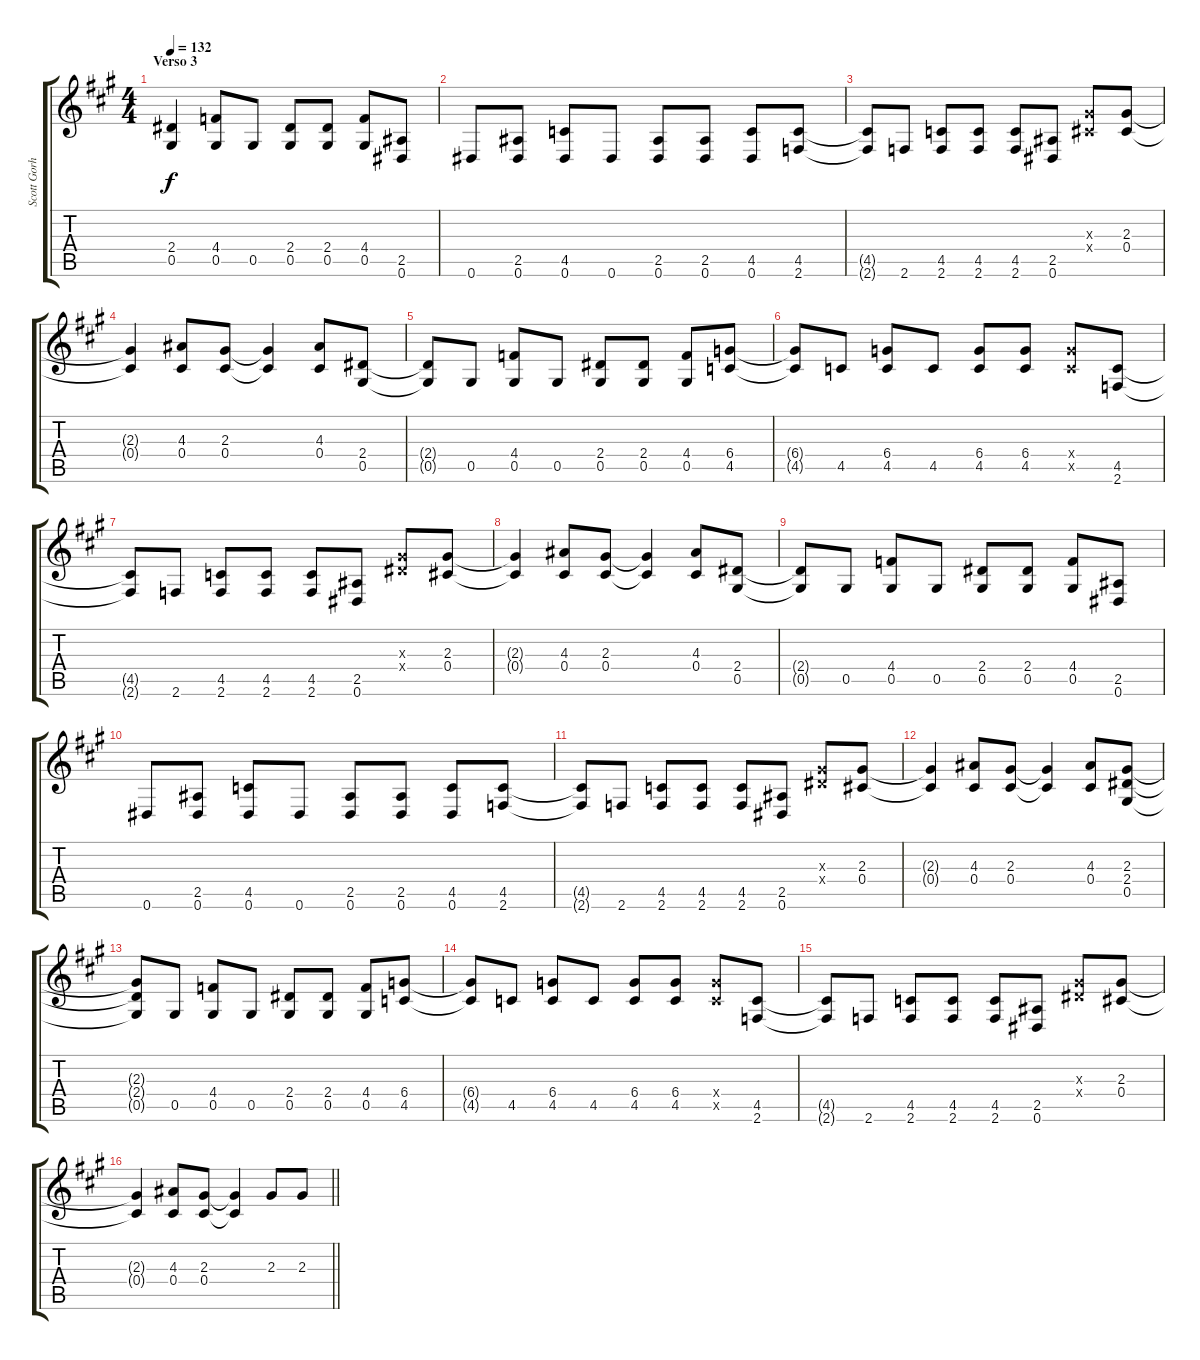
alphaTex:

\track ("Scott Gorham" "Scott Gorh") {instrument distortionguitar}
\staff {score tabs}
\tuning (Eb4 Bb3 Gb3 Db3 Ab2 Eb2) {hide}
\ts (4 4)
\section ("" "Verso 3")
\tempo 132
\clef g2
\ks a
(2.4 0.5).4{dy f} (4.4 0.5).8 0.5.8 (2.4 0.5).8 (2.4 0.5).8 (4.4 0.5).8 (2.5 0.6).8 |
0.6.8 (2.5 0.6).8 (4.5 0.6).8 0.6.8 (2.5 0.6).8 (2.5 0.6).8 (4.5 0.6).8 (4.5 2.6).8 |
(4.5{t} 2.6{t}).8 2.6.8 (4.5 2.6).8 (4.5 2.6).8 (4.5 2.6).8 (2.5 0.6).8 (2.3{x} 0.4{x}).8 (2.3 0.4).8 |
(2.3{t} 0.4{t}).4 (4.3 0.4).8 (2.3 0.4).8 (2.3{t} 0.4{t}).4 (4.3 0.4).8 (2.4 0.5).8 |
(2.4{t} 0.5{t}).8 0.5.8 (4.4 0.5).8 0.5.8 (2.4 0.5).8 (2.4 0.5).8 (4.4 0.5).8 (6.4 4.5).8 |
(6.4{t} 4.5{t}).8 4.5.8 (6.4 4.5).8 4.5.8 (6.4 4.5).8 (6.4 4.5).8 (6.4{x} 4.5{x}).8 (4.5 2.6).8 |
(4.5{t} 2.6{t}).8 2.6.8 (4.5 2.6).8 (4.5 2.6).8 (4.5 2.6).8 (2.5 0.6).8 (2.3{x} 2.4{x}).8 (2.3 0.4).8 |
(2.3{t} 0.4{t}).4 (4.3 0.4).8 (2.3 0.4).8 (2.3{t} 0.4{t}).4 (4.3 0.4).8 (2.4 0.5).8 |
(2.4{t} 0.5{t}).8 0.5.8 (4.4 0.5).8 0.5.8 (2.4 0.5).8 (2.4 0.5).8 (4.4 0.5).8 (2.5 0.6).8 |
0.6.8 (2.5 0.6).8 (4.5 0.6).8 0.6.8 (2.5 0.6).8 (2.5 0.6).8 (4.5 0.6).8 (4.5 2.6).8 |
(4.5{t} 2.6{t}).8 2.6.8 (4.5 2.6).8 (4.5 2.6).8 (4.5 2.6).8 (2.5 0.6).8 (2.3{x} 2.4{x}).8 (2.3 0.4).8 |
(2.3{t} 0.4{t}).4 (4.3 0.4).8 (2.3 0.4).8 (2.3{t} 0.4{t}).4 (4.3 0.4).8 (2.3 2.4 0.5).8 |
(2.3{t} 2.4{t} 0.5{t}).8 0.5.8 (4.4 0.5).8 0.5.8 (2.4 0.5).8 (2.4 0.5).8 (4.4 0.5).8 (6.4 4.5).8 |
(6.4{t} 4.5{t}).8 4.5.8 (6.4 4.5).8 4.5.8 (6.4 4.5).8 (6.4 4.5).8 (6.4{x} 4.5{x}).8 (4.5 2.6).8 |
(4.5{t} 2.6{t}).8 2.6.8 (4.5 2.6).8 (4.5 2.6).8 (4.5 2.6).8 (2.5 0.6).8 (2.3{x} 2.4{x}).8 (2.3 0.4).8 |
\barLineRight lightlight
(2.3{t} 0.4{t}).4 (4.3 0.4).8 (2.3 0.4).8 (2.3{t} 0.4{t}).4 2.3.8 2.3.8
